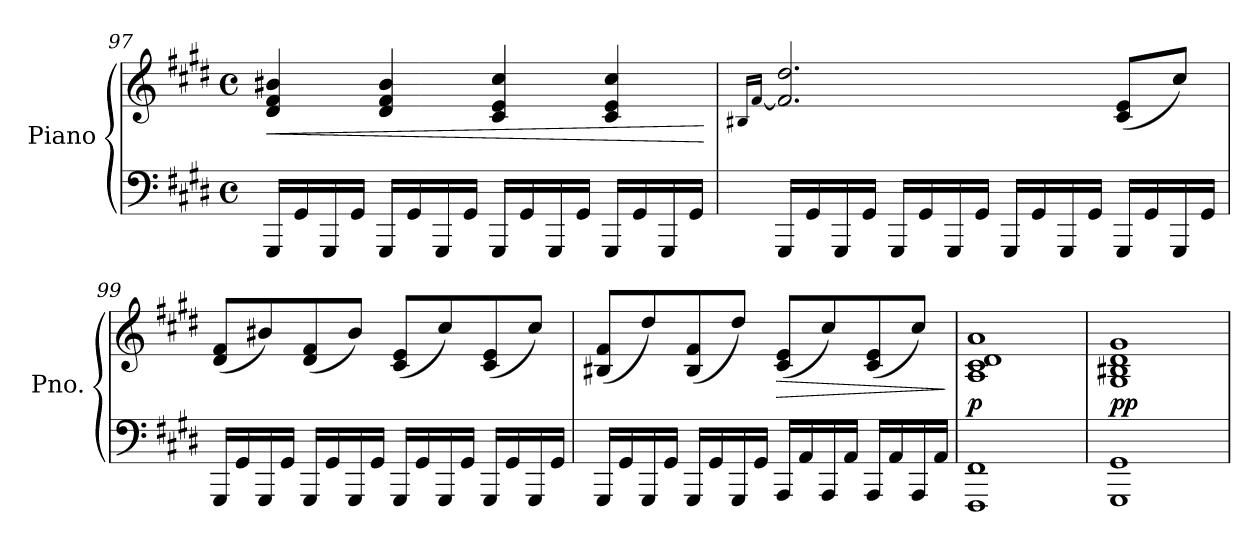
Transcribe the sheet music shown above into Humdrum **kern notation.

**kern	**kern	**dynam
*part1	*part1	*part1
*staff2	*staff1	*staff1/2
*I"Piano	*	*
*I'Pno.	*	*
!!LO:LB:g=z
*clefF4	*clefG2	*
*k[f#c#g#d#]	*k[f#c#g#d#]	*
*M4/4	*M4/4	*
*met(c)	*met(c)	*
=97	=97	=97
!	!	!LO:HP:b
16GGG#/LL	4d#/ 4f#/ 4b#X/	<
16GG#/	.	.
16GGG#/	.	.
16GG#/JJ	.	.
16GGG#/LL	4d#/ 4f#/ 4b#/	.
16GG#/	.	.
16GGG#/	.	.
16GG#/JJ	.	.
16GGG#/LL	4c#/ 4e/ 4cc#/	.
16GG#/	.	.
16GGG#/	.	.
16GG#/JJ	.	.
16GGG#/LL	4c#/ 4e/ 4cc#/	.
16GG#/	.	.
16GGG#/	.	.
16GG#/JJ	.	.
.	.	[
=98	=98	=98
.	16qB#X/LL	.
.	[16qf#/JJ	.
16GGG#/LL	2.f#/] 2.dd#/	.
16GG#/	.	.
16GGG#/	.	.
16GG#/JJ	.	.
16GGG#/LL	.	.
16GG#/	.	.
16GGG#/	.	.
16GG#/JJ	.	.
16GGG#/LL	.	.
16GG#/	.	.
16GGG#/	.	.
16GG#/JJ	.	.
16GGG#/LL	(<8c#/ 8e/L	.
16GG#/	.	.
16GGG#/	8cc#/J)	.
16GG#/JJ	.	.
=99	=99	=99
16GGG#/LL	(<8d#/ 8f#/L	.
16GG#/	.	.
16GGG#/	8b#X/)	.
16GG#/JJ	.	.
16GGG#/LL	(<8d#/ 8f#/	.
16GG#/	.	.
16GGG#/	8b#/J)	.
16GG#/JJ	.	.
16GGG#/LL	(<8c#/ 8e/L	.
16GG#/	.	.
16GGG#/	8cc#/)	.
16GG#/JJ	.	.
16GGG#/LL	(<8c#/ 8e/	.
16GG#/	.	.
16GGG#/	8cc#/J)	.
16GG#/JJ	.	.
!!LO:LB:g=z
=100	=100	=100
16GGG#/LL	(<8B#X/ 8f#/L	.
16GG#/	.	.
16GGG#/	8dd#/)	.
16GG#/JJ	.	.
16GGG#/LL	(<8B#/ 8f#/	.
16GG#/	.	.
16GGG#/	8dd#/J)	.
16GG#/JJ	.	.
!	!	!LO:HP:b
16AAA/LL	(<8c#/ 8e/L	>
16AA/	.	.
16AAA/	8cc#/)	.
16AA/JJ	.	.
16AAA/LL	(<8c#/ 8e/	.
16AA/	.	.
16AAA/	8cc#/J)	.
16AA/JJ	.	.
.	.	]
=101	=101	=101
!	!	!LO:DY:a=2
1FFF# 1FF#	1A 1c# 1d# 1a	p
=102	=102	=102
!	!	!LO:DY:a=2
1GGG# 1GG#	1G# 1B#X 1d# 1g#	pp
=	=	=
*-	*-	*-
